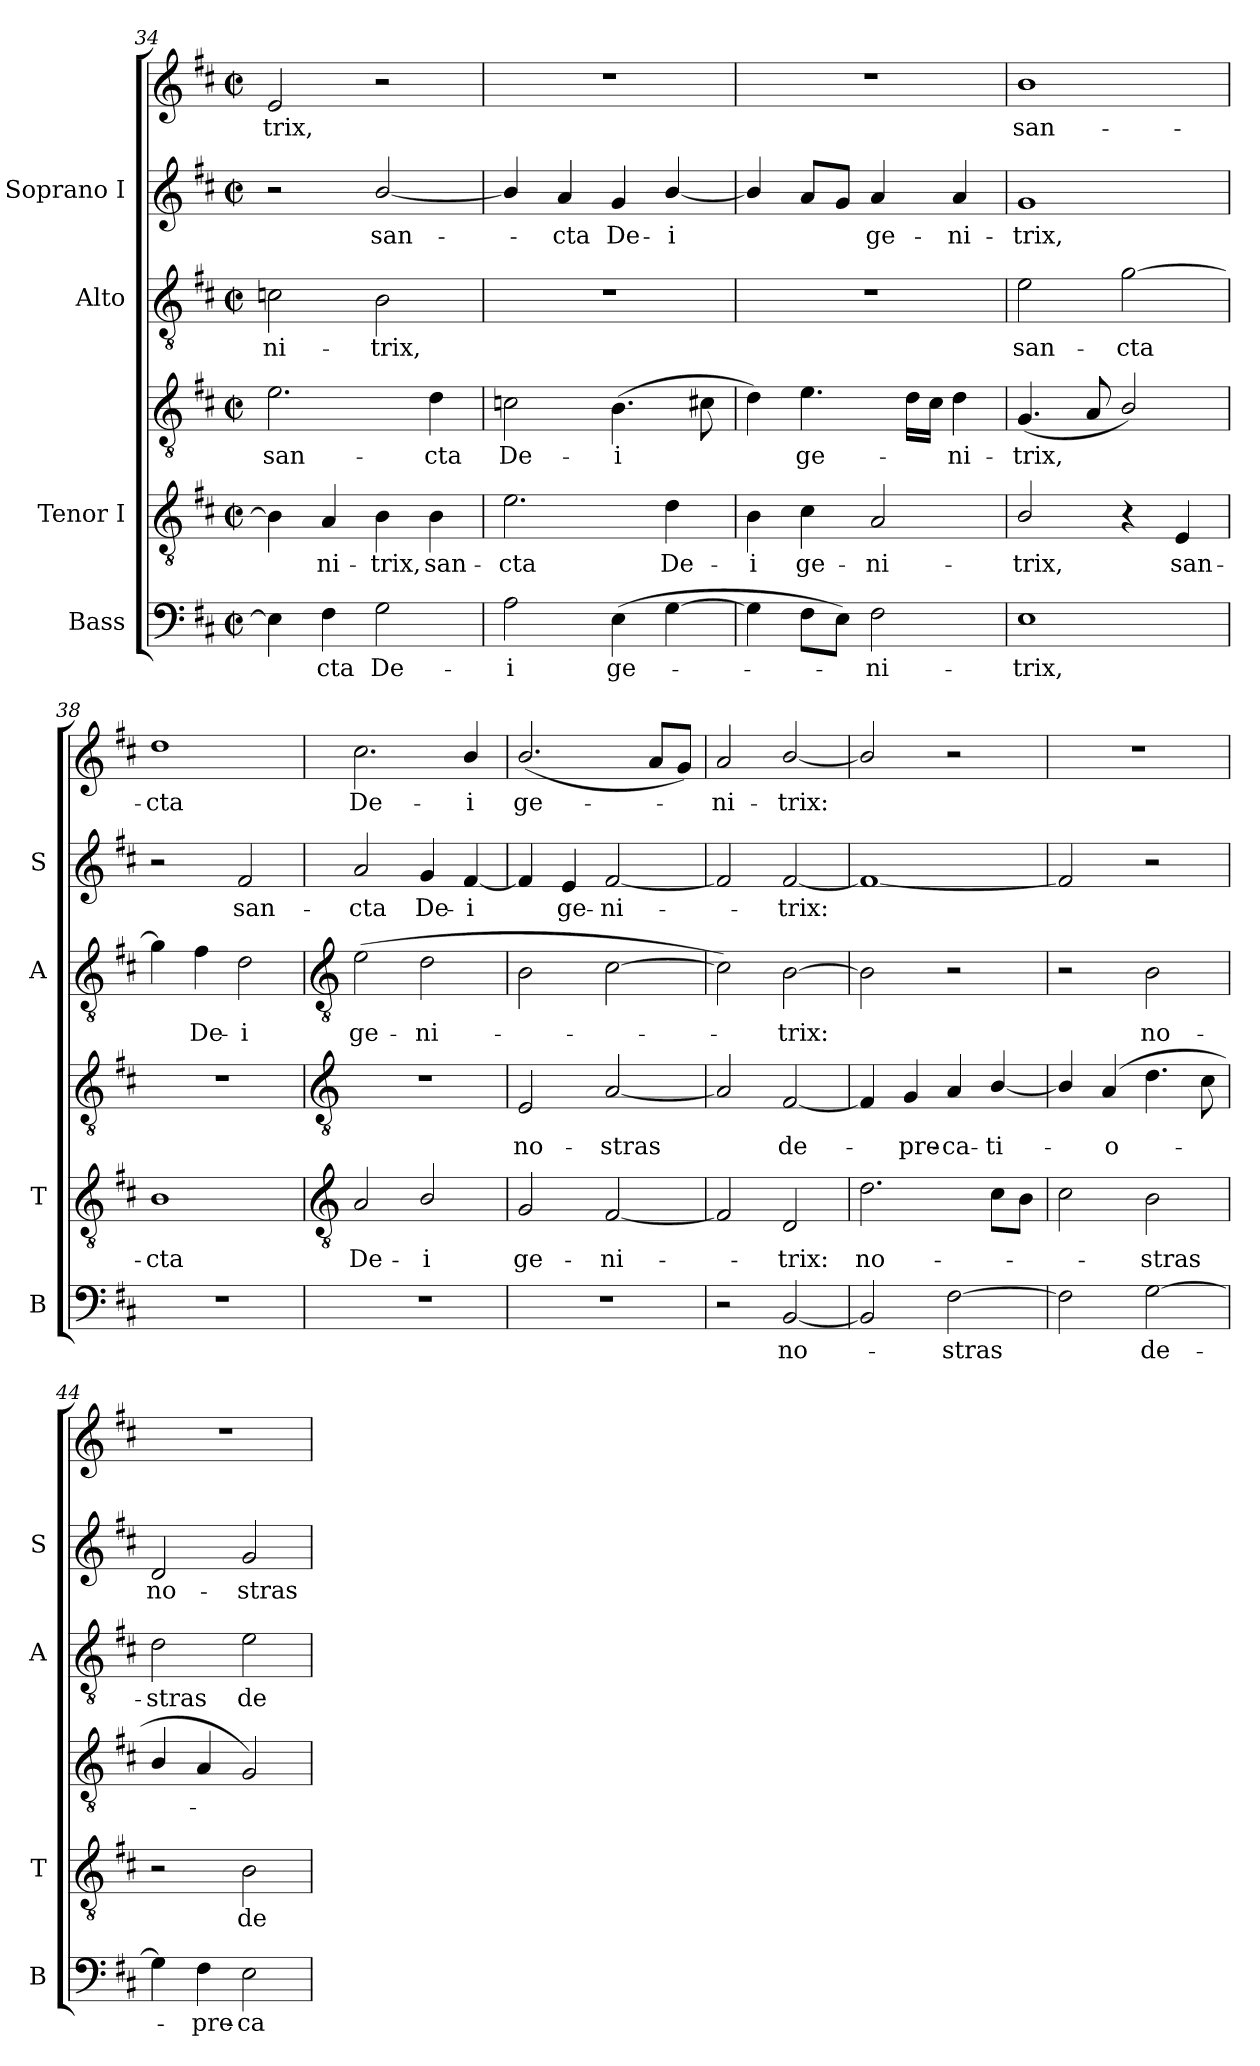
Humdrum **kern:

**kern	**text	**kern	**text	**kern	**text	**kern	**text	**kern	**text	**kern	**text
*part4	*part4	*part3	*part3	*part3	*part3	*part2	*part2	*part1	*part1	*part1	*part1
*staff6	*staff6	*staff5	*staff5	*staff4	*staff4	*staff3	*staff3	*staff2	*staff2	*staff1	*staff1
*I"Bass	*	*I"Tenor I	*	*	*	*I"Alto	*	*I"Soprano I	*	*	*
*I'B	*	*I'T	*	*	*	*I'A	*	*I'S	*	*	*
*clefF4	*	*clefGv2	*	*clefGv2	*	*clefGv2	*	*clefG2	*	*clefG2	*
*k[f#c#]	*	*k[f#c#]	*	*k[f#c#]	*	*k[f#c#]	*	*k[f#c#]	*	*k[f#c#]	*
*D:	*	*D:	*	*D:	*	*D:	*	*D:	*	*D:	*
*M2/2	*	*M2/2	*	*M2/2	*	*M2/2	*	*M2/2	*	*M2/2	*
*met(c|)	*	*met(c|)	*	*met(c|)	*	*met(c|)	*	*met(c|)	*	*met(c|)	*
=34	=34	=34	=34	=34	=34	=34	=34	=34	=34	=34	=34
!	!	!	!	!	!LO:LY:b	!	!LO:LY:b	!	!	!	!LO:LY:b
4E]	.	4B]	.	2.e	san-	2c	ni-	2r	.	2e	-trix,
!	!LO:LY:b	!	!LO:LY:b	!	!	!	!	!	!	!	!
4F#	-cta	4A	ni-	.	.	.	.	.	.	.	.
!	!LO:LY:b	!	!LO:LY:b	!	!	!	!LO:LY:b	!	!LO:LY:b	!	!
2G	De-	4B	-trix,	.	.	2B	-trix,	[2b/	san-	2r	.
!	!	!	!LO:LY:b	!	!LO:LY:b	!	!	!	!	!	!
.	.	4B	san-	4d	-cta	.	.	.	.	.	.
=35	=35	=35	=35	=35	=35	=35	=35	=35	=35	=35	=35
!	!LO:LY:b	!	!LO:LY:b	!	!LO:LY:b	!	!	!	!	!	!
2A	-i	2.e	cta	2c	-De-	1r	.	4b/]	.	1r	.
!	!	!	!	!	!	!	!	!	!LO:LY:b	!	!
.	.	.	.	.	.	.	.	4a	cta	.	.
!	!LO:LY:b	!	!	!	!LO:LY:b	!	!	!	!LO:LY:b	!	!
(>4E	ge-	.	.	(>4.B	-i	.	.	4g	De-	.	.
!	!	!	!LO:LY:b	!	!	!	!	!	!LO:LY:b	!	!
[4G	.	4d	De-	.	.	.	.	[4b/	-i	.	.
.	.	.	.	8c#	.	.	.	.	.	.	.
=36	=36	=36	=36	=36	=36	=36	=36	=36	=36	=36	=36
!	!	!	!LO:LY:b	!	!	!	!	!	!	!	!
4G]	.	4B	-i	4d)	.	1r	.	4b/]	.	1r	.
!	!	!	!LO:LY:b	!	!LO:LY:b	!	!	!	!	!	!
8F#L	.	4c#	ge-	4.e	-ge-	.	.	8aL	.	.	.
8EJ)	.	.	.	.	.	.	.	8gJ	.	.	.
!	!LO:LY:b	!	!LO:LY:b	!	!	!	!	!	!LO:LY:b	!	!
2F#	-ni-	2A	-ni-	.	.	.	.	4a	ge-	.	.
.	.	.	.	16dLL	.	.	.	.	.	.	.
.	.	.	.	16c#JJ	.	.	.	.	.	.	.
!	!	!	!	!	!LO:LY:b	!	!	!	!LO:LY:b	!	!
.	.	.	.	4d	ni-	.	.	4a	-ni-	.	.
=37	=37	=37	=37	=37	=37	=37	=37	=37	=37	=37	=37
!	!LO:LY:b	!	!LO:LY:b	!	!LO:LY:b	!	!LO:LY:b	!	!LO:LY:b	!	!LO:LY:b
1E	-trix,	2B/	trix,	(<4.G	-trix,	2e	san-	1g	-trix,	1b	-san-
.	.	.	.	8A	.	.	.	.	.	.	.
!	!	!	!	!	!	!	!LO:LY:b	!	!	!	!
.	.	4r	.	2B/)	.	[2g	-cta	.	.	.	.
!	!	!	!LO:LY:b	!	!	!	!	!	!	!	!
.	.	4E	san-	.	.	.	.	.	.	.	.
=38	=38	=38	=38	=38	=38	=38	=38	=38	=38	=38	=38
!	!	!	!LO:LY:b	!	!	!	!	!	!	!	!LO:LY:b
1r	.	1B	-cta	1r	.	4g]	.	2r	.	1dd	cta
!	!	!	!	!	!	!	!LO:LY:b	!	!	!	!
.	.	.	.	.	.	4f#	De-	.	.	.	.
!	!	!	!	!	!	!	!LO:LY:b	!	!LO:LY:b	!	!
.	.	.	.	.	.	2d	-i	2f#	san-	.	.
!!LO:LB:g=z
=39	=39	=39	=39	=39	=39	=39	=39	=39	=39	=39	=39
*	*	*clefGv2	*	*clefGv2	*	*clefGv2	*	*	*	*	*
!	!	!	!LO:LY:b	!	!	!	!LO:LY:b	!	!LO:LY:b	!	!LO:LY:b
1r	.	2A	De-	1r	.	(>2e	ge-	2a	cta	2.cc#	-De-
!	!	!	!LO:LY:b	!	!	!	!LO:LY:b	!	!LO:LY:b	!	!
.	.	2B/	-i	.	.	2d	-ni-	4g	De-	.	.
!	!	!	!	!	!	!	!	!	!LO:LY:b	!	!LO:LY:b
.	.	.	.	.	.	.	.	[4f#	-i	4b/	-i
=40	=40	=40	=40	=40	=40	=40	=40	=40	=40	=40	=40
!	!	!	!LO:LY:b	!	!LO:LY:b	!	!	!	!	!	!LO:LY:b
1r	.	2G	ge-	2E	no-	2B	.	4f#]	.	(<2.b/	ge-
!	!	!	!	!	!	!	!	!	!LO:LY:b	!	!
.	.	.	.	.	.	.	.	4e	ge-	.	.
!	!	!	!LO:LY:b	!	!LO:LY:b	!	!	!	!LO:LY:b	!	!
.	.	[2F#	-ni-	[2A	-stras	[2c#	.	[2f#	-ni-	.	.
.	.	.	.	.	.	.	.	.	.	8aL	.
.	.	.	.	.	.	.	.	.	.	8gJ)	.
=41	=41	=41	=41	=41	=41	=41	=41	=41	=41	=41	=41
!	!	!	!	!	!	!	!	!	!	!	!LO:LY:b
2r	.	2F#]	.	2A]	.	2c#])	.	2f#]	.	2a	ni-
!	!LO:LY:b	!	!LO:LY:b	!	!LO:LY:b	!	!LO:LY:b	!	!LO:LY:b	!	!LO:LY:b
[2BB	no-	2D	trix:	[2F#	de-	[2B	trix:	[2f#	trix:	[2b/	-trix:
=42	=42	=42	=42	=42	=42	=42	=42	=42	=42	=42	=42
!	!	!	!LO:LY:b	!	!	!	!	!	!	!	!
2BB]	.	2.d	no-	4F#]	.	2B]	.	1f#_	.	2b/]	.
!	!	!	!	!	!LO:LY:b	!	!	!	!	!	!
.	.	.	.	4G	pre-	.	.	.	.	.	.
!	!LO:LY:b	!	!	!	!LO:LY:b	!	!	!	!	!	!
[2F#	stras	.	.	4A	-ca-	2r	.	.	.	2r	.
!	!	!	!	!	!LO:LY:b	!	!	!	!	!	!
.	.	8c#L	.	[4B/	-ti-	.	.	.	.	.	.
.	.	8BJ	.	.	.	.	.	.	.	.	.
=43	=43	=43	=43	=43	=43	=43	=43	=43	=43	=43	=43
2F#]	.	2c#	.	4B/]	.	2r	.	2f#]	.	1r	.
!	!	!	!	!	!LO:LY:b	!	!	!	!	!	!
.	.	.	.	(<4A	o-	.	.	.	.	.	.
!	!LO:LY:b	!	!LO:LY:b	!	!	!	!LO:LY:b	!	!	!	!
[2G	de-	2B	stras	4.d	.	2B	no-	2r	.	.	.
.	.	.	.	8c#	.	.	.	.	.	.	.
=44	=44	=44	=44	=44	=44	=44	=44	=44	=44	=44	=44
!	!	!	!	!	!	!	!LO:LY:b	!	!LO:LY:b	!	!
4G]	.	2r	.	4B/	.	2d	-stras	2d	no-	1r	.
!	!LO:LY:b	!	!	!	!	!	!	!	!	!	!
4F#	pre-	.	.	4A	.	.	.	.	.	.	.
!	!LO:LY:b	!	!LO:LY:b	!	!	!	!LO:LY:b	!	!LO:LY:b	!	!
2E	-ca-	2B	de-	2G)	.	2e	de-	2g	-stras	.	.
=	=	=	=	=	=	=	=	=	=	=	=
*-	*-	*-	*-	*-	*-	*-	*-	*-	*-	*-	*-
